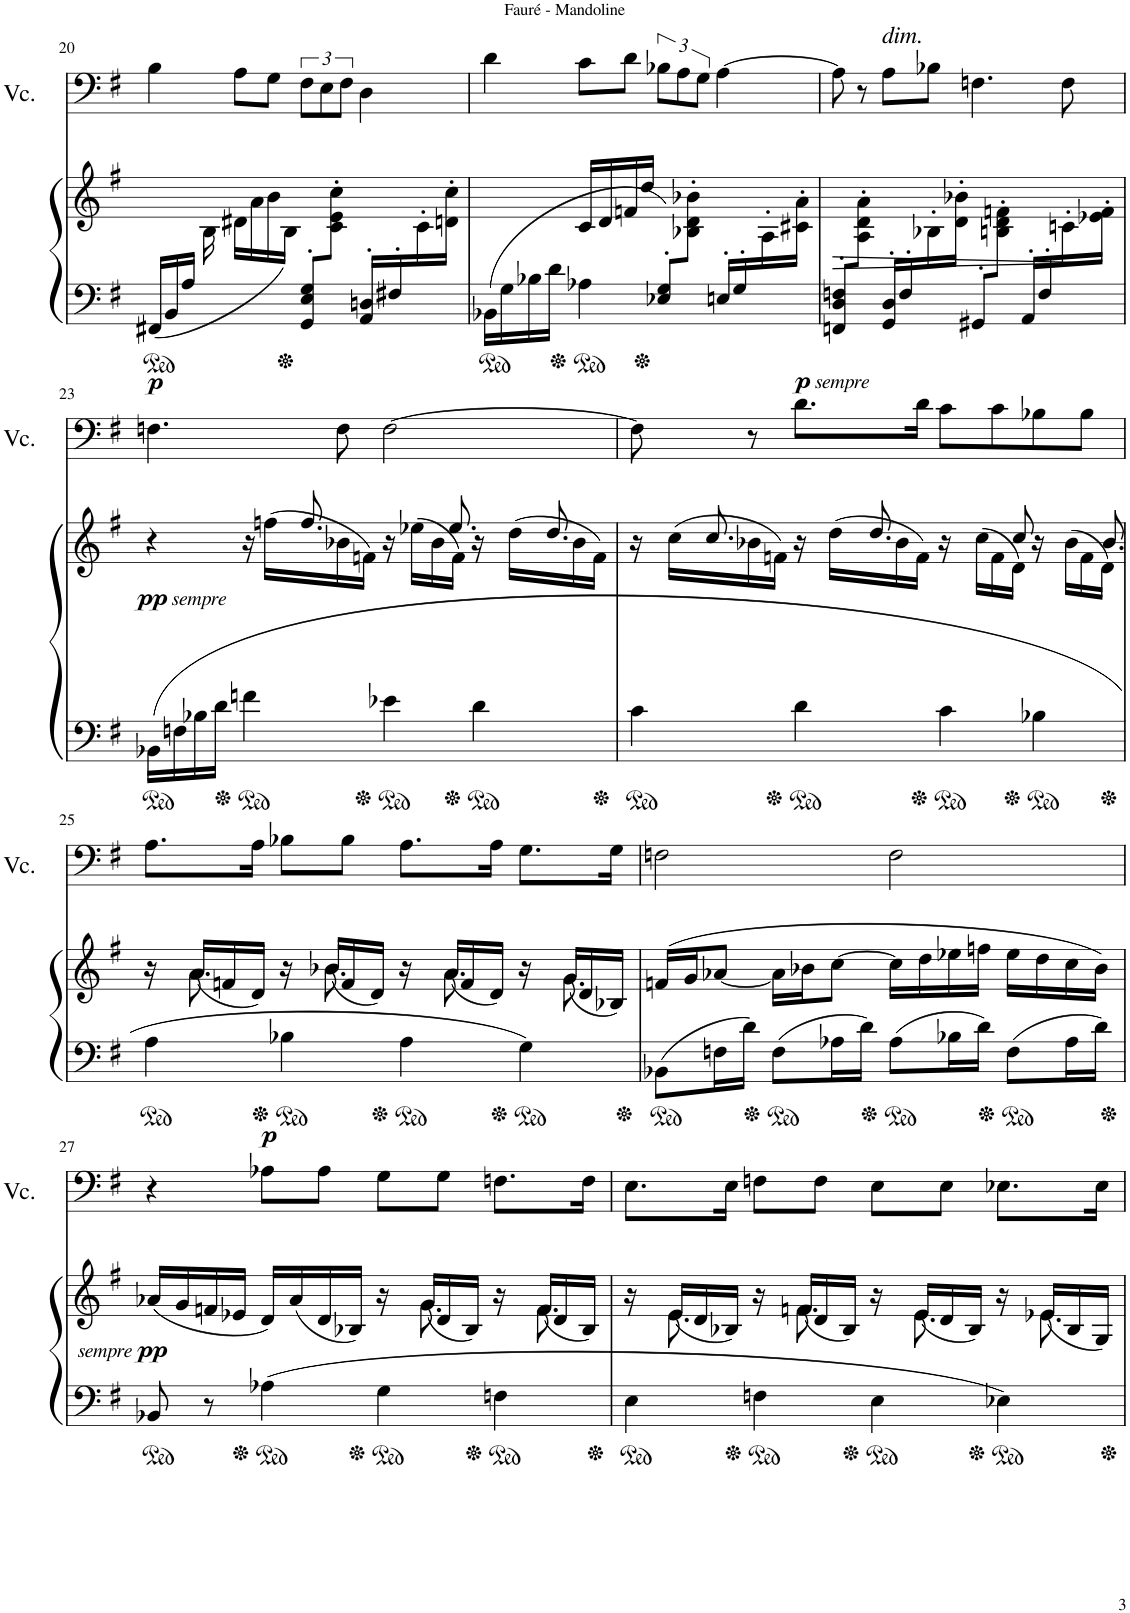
**kern	**kern	**dynam	**kern	**dynam
*part2	*part2	*part2	*part1	*part1
*staff3	*staff2	*staff2/3	*staff1	*staff1
*I"Piano	*	*	*I"Cello	*
*I'Pno	*	*	*	*
!!LO:PB:g=z
*clefF4	*clefG2	*	*clefF4	*
*k[f#]	*k[f#]	*	*k[f#]	*
*M4/4	*M4/4	*	*M4/4	*
*met(c)	*met(c)	*	*met(c)	*
=20	=20	=20	=20	=20
*^	*	*	*	*
*ped	*	*	*	*	*
*	*	*^	*	*	*
2ryy	(<16FF#X/LL	4ryy	8.ryy	.	4B\	.
.	16BB/	.	.	.	.	.
.	16A/JJ	.	.	.	.	.
.	16ryy	.	16B\	.	.	.
*v	*v	*	*	*	*	*
.	4ryy	16d#X\LL	.	8A\L	.
.	.	16a\	.	.	.
.	.	16b\	.	8G\J	.
.	.	16B\JJ)	.	.	.
*^	*	*	*	*	*
*	*	*Xped	*	*	*	*
8GG/'> 8E/'> 8G/'>L	2ryy	8ryy	2ryy	.	12F#\L	.
.	.	.	.	.	12E\	.
8ryy	.	8c\'> 8e\'> 8cc\'>J	.	.	.	.
.	.	.	.	.	12F#\J	.
16AA/'> 16Dn/'>LL	.	8ryy	.	.	4D\	.
16F#X'>/	.	.	.	.	.	.
8ryy	.	16c'>\	.	.	.	.
.	.	16dn\'> 16cc\'>JJ	.	.	.	.
*	*	*v	*v	*	*	*
=21	=21	=21	=21	=21	=21
2ryy	(>16BB-X\LL	4ryy	.	4d\	.
.	16G\	.	.	.	.
.	16B-X\	.	.	.	.
.	16d\JJ	.	.	.	.
.	4A-X\	16c/LL	.	8c\L	.
.	.	16d/	.	.	.
.	.	16fn/	.	8d\J	.
.	.	16dd/JJ	.	.	.
8E-X/'> 8G/'>L	2ryy	8ryy	.	12B-X\L	.
.	.	.	.	12A\	.
8ryy	.	8B-X\'> 8d\'> 8b-X\'>J	.	.	.
.	.	.	.	12G\J	.
16En'>/LL	.	8ryy	.	[4A\	.
16G'>/	.	.	.	.	.
8ryy	.	16A'>\	.	.	.
.	.	16c#X\'> 16a\'>JJ	.	.	.
=22	=22	=22	=22	=22	=22
!	!	!	!LO:HP:b=2	!	!
8FFn/'> 8D/'> 8Fn/'>L	1ryy	8ryy	>	8A\]	.
8ryy	.	8A\' 8d\' 8a\'J	.	8r	.
!	!	!	!	!LO:TX:a:i:t=dim.	!
16GG/'> 16D/'>LL	.	8ryy	.	8A\L	.
16F'>/	.	.	.	.	.
8ryy	.	16B-X'\	.	8B-X\J	.
.	.	16d\' 16b-X\'JJ	.	.	.
8GG#X'>/L	.	8ryy	.	4.Fn\	.
8ryy	.	8Bn\' 8d\' 8fn\'J	.	.	.
16AA'>/LL	.	8ryy	.	.	.
16F'>/	.	.	.	.	.
8ryy	.	16cn'\	.	8F\	.
.	.	16e-X\' 16f\'JJ	]	.	.
*v	*v	*	*	*	*
!!LO:LB:g=z
=23	=23	=23	=23	=23
*	*^	*	*	*
!	!	!	!LO:DY:b	!	!
!	!	!	!LO:DY:n=1:b	!	!LO:DY:a
16BB-X\LL	4r	16ryy	pp other-dynamics	4.Fn\	p
*	*v	*v	*	*	*
16Fn\	.	.	.	.
16B-X\	.	.	.	.
16d\JJ	.	.	.	.
4fn\	16r	.	.	.
*	*^	*	*	*
.	16ffn\LL	8.ff/	.	.	.
.	16b-X\	.	.	8F\	.
.	16fn\JJ)	.	.	.	.
4e-X\	16r	16ryy	.	[2F\	.
.	(>16ee-X\LL	8.ee-/	.	.	.
.	16b-\	.	.	.	.
.	16f\JJ)	.	.	.	.
4d\	16r	16ryy	.	.	.
.	(>16dd\LL	8.dd/	.	.	.
.	16b-\	.	.	.	.
.	16f\JJ)	.	.	.	.
=24	=24	=24	=24	=24	=24
4c\	16r	16ryy	.	8F\]	.
.	(>16cc\LL	8.cc/	.	.	.
.	16b-X\	.	.	8r	.
.	16fn\JJ)	.	.	.	.
!	!	!	!	!	!LO:DY:a
!	!	!	!	!	!LO:DY:n=1:a
4d\	16r	16ryy	.	8.d\L	p other-dynamics
.	(>16dd\LL	8.dd/	.	.	.
.	16b-\	.	.	.	.
.	16f\JJ)	.	.	16d\Jk	.
4c\	16r	16ryy	.	8c\L	.
.	(>16cc\LL	8.cc/	.	.	.
.	16f\	.	.	8c\	.
.	16d\JJ)	.	.	.	.
4B-X\	16r	16ryy	.	8B-X\	.
.	(>16b-\LL	8.b-/	.	.	.
.	16f\	.	.	8B-\J	.
.	16d\JJ)	.	.	.	.
!!LO:LB:g=z
=25	=25	=25	=25	=25	=25
4A\	16r	16ryy	.	8.A\L	.
.	(<16a/LL	8.a\	.	.	.
.	16fn/	.	.	.	.
.	16d/JJ)	.	.	16A\Jk	.
4B-X\	16r	16ryy	.	8B-X\L	.
.	(<16b-X/LL	8.b-\	.	.	.
.	16f/	.	.	8B-\J	.
.	16d/JJ)	.	.	.	.
4A\	16r	16ryy	.	8.A\L	.
.	(<16a/LL	8.a\	.	.	.
.	16f/	.	.	.	.
.	16d/JJ)	.	.	16A\Jk	.
4G\	16r	16ryy	.	8.G\L	.
.	(<16g/LL	8.g\	.	.	.
.	16d/	.	.	.	.
.	16B-X/JJ)	.	.	16G\Jk	.
*	*v	*v	*	*	*
=26	=26	=26	=26	=26
8BB-X\L	(16fn/LL	.	2Fn\	.
.	16g/J	.	.	.
16Fn\L	[<8a-X/J	.	.	.
16d\JJ	.	.	.	.
8F\L	16a-\LL]	.	.	.
.	16b-X\J	.	.	.
16A-X\L	[8cc\J	.	.	.
16d\JJ	.	.	.	.
8A-\L	16cc\LL]	.	2F\	.
.	16dd\	.	.	.
16B-X\L	16ee-X\	.	.	.
16d\JJ	16ffn\JJ	.	.	.
8F\L	16ee-\LL	.	.	.
.	16dd\	.	.	.
16A-\L	16cc\	.	.	.
16d\JJ	16b-\JJ)	.	.	.
!!LO:LB:g=z
=27	=27	=27	=27	=27
*	*^	*	*	*
!	!	!	!LO:DY:b	!	!
!	!	!	!LO:DY:n=1:b	!	!
8BB-X/	(16a-X/LL	16ryy	other-dynamics pp	4r	.
*	*v	*v	*	*	*
.	16g/	.	.	.
8r	16fn/	.	.	.
.	16e-X/JJ	.	.	.
!	!	!	!	!LO:DY:a
4A-X\	16d/LL)	.	8A-X\L	p
.	(<16a-/	.	.	.
.	16d/	.	8A-\J	.
.	16B-X/JJ)	.	.	.
4G\	16r	.	8G\L	.
*	*^	*	*	*
.	(<16g/LL	8.g\	.	.	.
.	16d/	.	.	8G\J	.
.	16B-/JJ)	.	.	.	.
4Fn\	16r	16ryy	.	8.Fn\L	.
.	(<16f/LL	8.f\	.	.	.
.	16d/	.	.	.	.
.	16B-/JJ)	.	.	16F\Jk	.
=28	=28	=28	=28	=28	=28
4E\	16r	16ryy	.	8.E\L	.
.	(<16e/LL	8.e\	.	.	.
.	16d/	.	.	.	.
.	16B-X/JJ)	.	.	16E\Jk	.
4Fn\	16r	16ryy	.	8Fn\L	.
.	(<16fn/LL	8.f\	.	.	.
.	16d/	.	.	8F\J	.
.	16B-/JJ)	.	.	.	.
4E\	16r	16ryy	.	8E\L	.
.	(<16e/LL	8.e\	.	.	.
.	16d/	.	.	8E\J	.
.	16B-/JJ)	.	.	.	.
4E-X\	16r	16ryy	.	8.E-X\L	.
.	(<16e-X/LL	8.e-\	.	.	.
.	16B-/	.	.	.	.
.	16G/JJ)	.	.	16E-\Jk	.
*	*v	*v	*	*	*
=	=	=	=	=
*-	*-	*-	*-	*-
